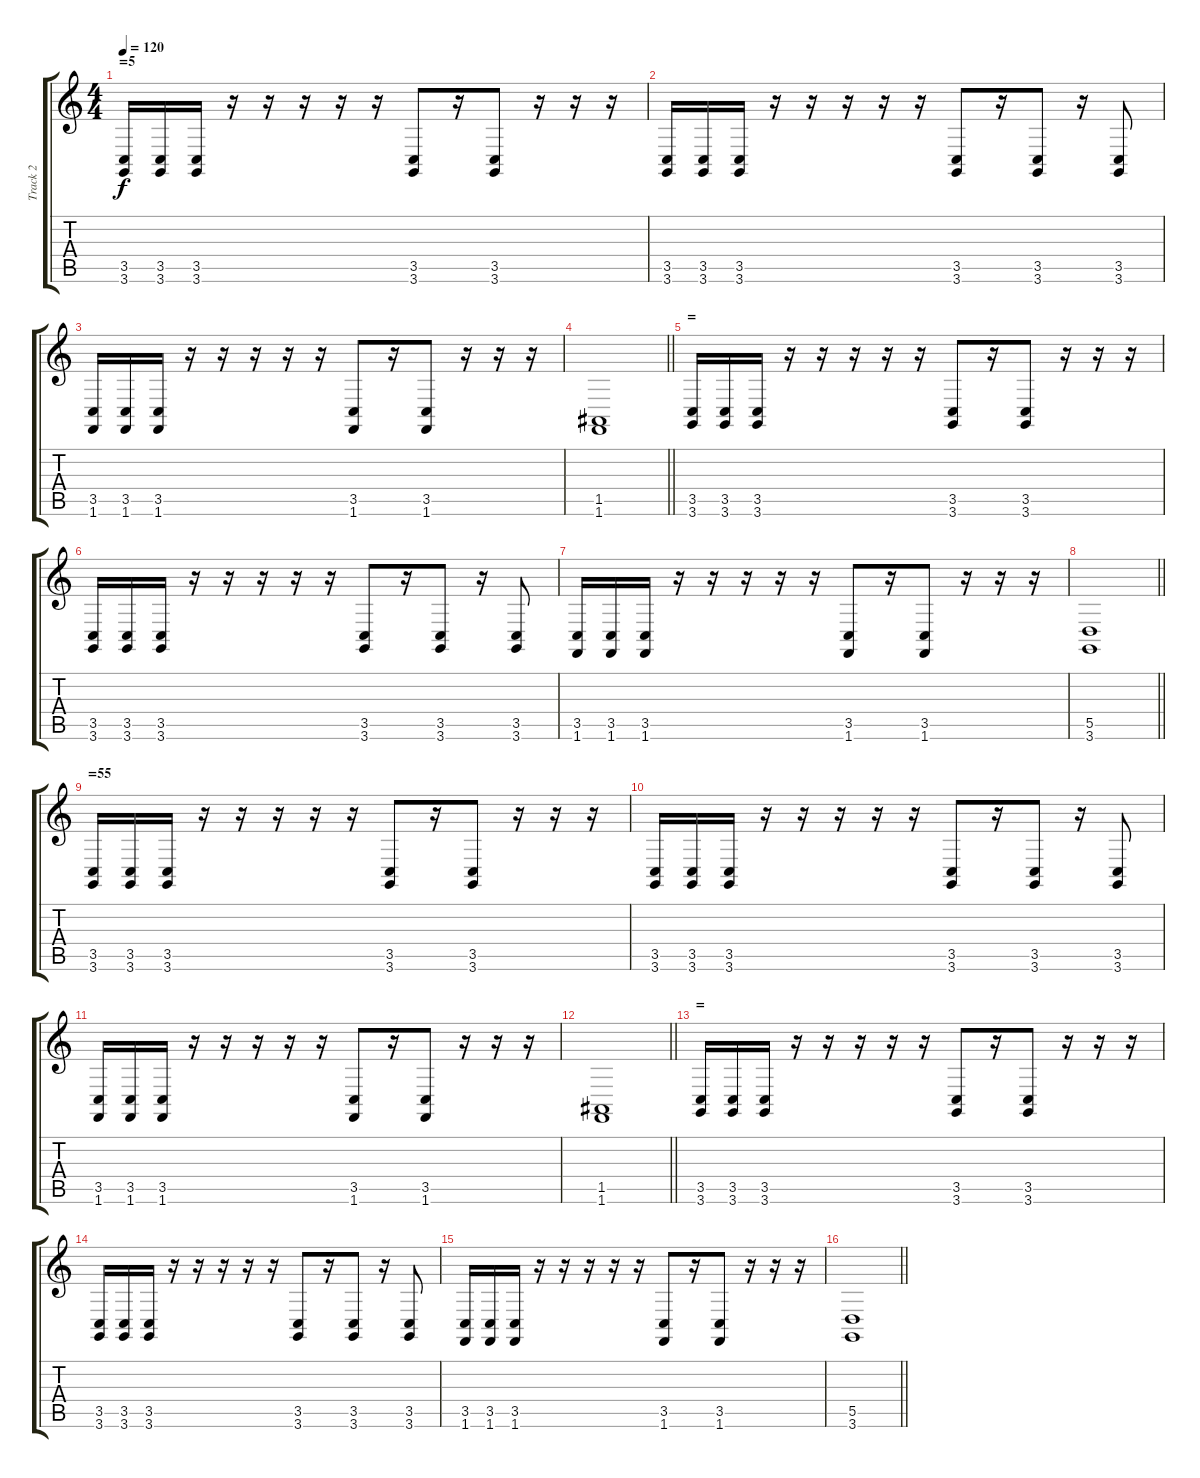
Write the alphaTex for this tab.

\track ("Track 2" "Track 2") {instrument lead2sawtooth}
\staff {score tabs}
\tuning (E4 B3 G3 D3 A2 E2) {hide}
\ts (4 4)
\section ("" "=5")
\tempo 120
\clef g2
\ks c
(3.5 3.6).16{dy f} (3.5 3.6).16 (3.5 3.6).16 r.16 r.16 r.16 r.16 r.16 (3.5 3.6).8 r.16 (3.5 3.6).8 r.16 r.16 r.16 |
(3.5 3.6).16 (3.5 3.6).16 (3.5 3.6).16 r.16 r.16 r.16 r.16 r.16 (3.5 3.6).8 r.16 (3.5 3.6).8 r.16 (3.5 3.6).8 |
(3.5 1.6).16 (3.5 1.6).16 (3.5 1.6).16 r.16 r.16 r.16 r.16 r.16 (3.5 1.6).8 r.16 (3.5 1.6).8 r.16 r.16 r.16 |
\barLineRight lightlight
(1.5 1.6).1 |
\section ("" "=")
(3.5 3.6).16 (3.5 3.6).16 (3.5 3.6).16 r.16 r.16 r.16 r.16 r.16 (3.5 3.6).8 r.16 (3.5 3.6).8 r.16 r.16 r.16 |
(3.5 3.6).16 (3.5 3.6).16 (3.5 3.6).16 r.16 r.16 r.16 r.16 r.16 (3.5 3.6).8 r.16 (3.5 3.6).8 r.16 (3.5 3.6).8 |
(3.5 1.6).16 (3.5 1.6).16 (3.5 1.6).16 r.16 r.16 r.16 r.16 r.16 (3.5 1.6).8 r.16 (3.5 1.6).8 r.16 r.16 r.16 |
\barLineRight lightlight
(5.5 3.6).1 |
\section ("" "=55")
(3.5 3.6).16 (3.5 3.6).16 (3.5 3.6).16 r.16 r.16 r.16 r.16 r.16 (3.5 3.6).8 r.16 (3.5 3.6).8 r.16 r.16 r.16 |
(3.5 3.6).16 (3.5 3.6).16 (3.5 3.6).16 r.16 r.16 r.16 r.16 r.16 (3.5 3.6).8 r.16 (3.5 3.6).8 r.16 (3.5 3.6).8 |
(3.5 1.6).16 (3.5 1.6).16 (3.5 1.6).16 r.16 r.16 r.16 r.16 r.16 (3.5 1.6).8 r.16 (3.5 1.6).8 r.16 r.16 r.16 |
\barLineRight lightlight
(1.5 1.6).1 |
\section ("" "=")
(3.5 3.6).16 (3.5 3.6).16 (3.5 3.6).16 r.16 r.16 r.16 r.16 r.16 (3.5 3.6).8 r.16 (3.5 3.6).8 r.16 r.16 r.16 |
(3.5 3.6).16 (3.5 3.6).16 (3.5 3.6).16 r.16 r.16 r.16 r.16 r.16 (3.5 3.6).8 r.16 (3.5 3.6).8 r.16 (3.5 3.6).8 |
(3.5 1.6).16 (3.5 1.6).16 (3.5 1.6).16 r.16 r.16 r.16 r.16 r.16 (3.5 1.6).8 r.16 (3.5 1.6).8 r.16 r.16 r.16 |
\barLineRight lightlight
(5.5 3.6).1
